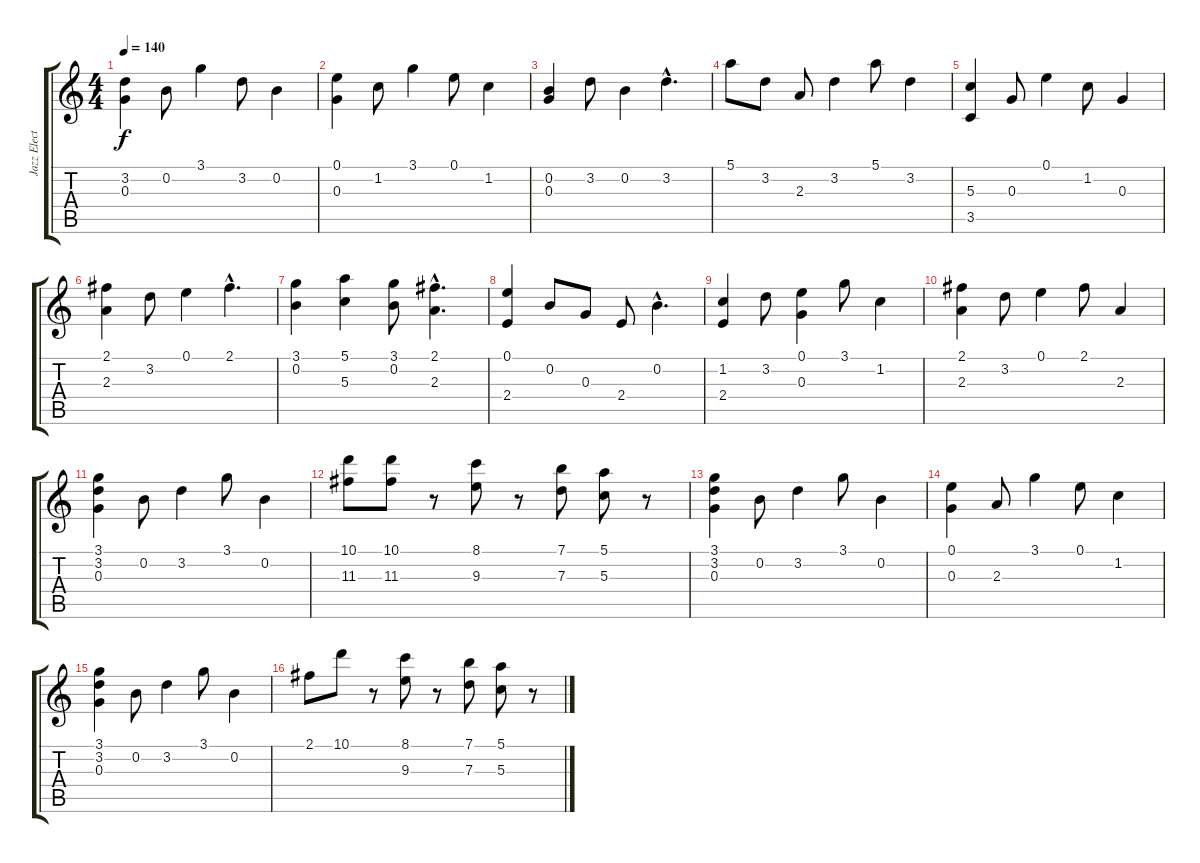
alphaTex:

\track ("Jazz Electric" "Jazz Elect") {instrument electricguitarjazz}
\staff {score tabs}
\tuning (E4 B3 G3 D3 A2 E2) {hide}
\ts (4 4)
\tempo 140
\clef g2
\ks c
(3.2 0.3).4{dy f} 0.2.8 3.1.4 3.2.8 0.2.4 |
(0.1 0.3).4 1.2.8 3.1.4 0.1.8 1.2.4 |
(0.2 0.3).4 3.2.8 0.2.4 3.2{hac}.4{d} |
5.1.8 3.2.8 2.3.8 3.2.4 5.1.8 3.2.4 |
(5.3 3.5).4 0.3.8 0.1.4 1.2.8 0.3.4 |
(2.1 2.3).4 3.2.8 0.1.4 2.1{hac}.4{d} |
(3.1 0.2).4 (5.1 5.3).4 (3.1 0.2).8 (2.1{hac} 2.3{hac}).4{d} |
(0.1 2.4).4 0.2.8 0.3.8 2.4.8 0.2{hac}.4{d} |
(1.2 2.4).4 3.2.8 (0.1 0.3).4 3.1.8 1.2.4 |
(2.1 2.3).4 3.2.8 0.1.4 2.1.8 2.3.4 |
(3.1 3.2 0.3).4 0.2.8 3.2.4 3.1.8 0.2.4 |
(10.1 11.3).8 (10.1 11.3).8 r.8 (8.1 9.3).8 r.8 (7.1 7.3).8 (5.1 5.3).8 r.8 |
(3.1 3.2 0.3).4 0.2.8 3.2.4 3.1.8 0.2.4 |
(0.1 0.3).4 2.3.8 3.1.4 0.1.8 1.2.4 |
(3.1 3.2 0.3).4 0.2.8 3.2.4 3.1.8 0.2.4 |
2.1.8 10.1.8 r.8 (8.1 9.3).8 r.8 (7.1 7.3).8 (5.1 5.3).8 r.8
